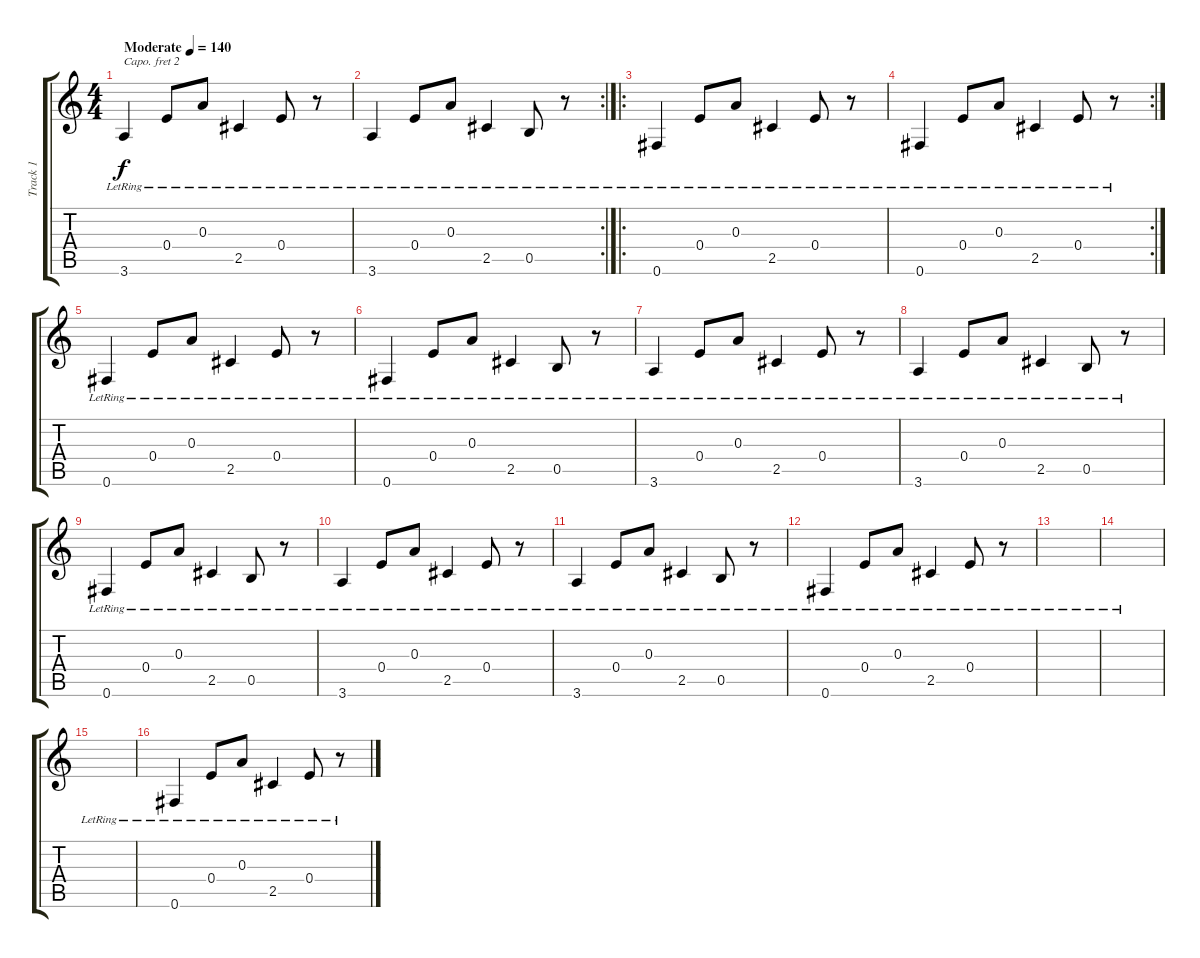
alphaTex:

\track ("Track 1" "Track 1") {instrument acousticguitarsteel}
\staff {score tabs}
\capo 2
\tuning (E4 B3 G3 D3 A2 E2) {hide}
\ts (4 4)
\tempo (140 "Moderate")
\clef g2
\ks c
3.6{lr}.4{dy f instrument acousticguitarsteel} 0.4{lr}.8 0.3{lr}.8 2.5{lr}.4 0.4{lr}.8 r.8 |
\rc 2
3.6{lr}.4 0.4{lr}.8 0.3{lr}.8 2.5{lr}.4 0.5{lr}.8 r.8 |
\ro
0.6{lr}.4 0.4{lr}.8 0.3{lr}.8 2.5{lr}.4 0.4{lr}.8 r.8 |
\rc 2
0.6{lr}.4 0.4{lr}.8 0.3{lr}.8 2.5{lr}.4 0.4{lr}.8 r.8 |
0.6{lr}.4 0.4{lr}.8 0.3{lr}.8 2.5{lr}.4 0.4{lr}.8 r.8 |
0.6{lr}.4 0.4{lr}.8 0.3{lr}.8 2.5{lr}.4 0.5{lr}.8 r.8 |
3.6{lr}.4 0.4{lr}.8 0.3{lr}.8 2.5{lr}.4 0.4{lr}.8 r.8 |
3.6{lr}.4 0.4{lr}.8 0.3{lr}.8 2.5{lr}.4 0.5{lr}.8 r.8 |
0.6{lr}.4 0.4{lr}.8 0.3{lr}.8 2.5{lr}.4 0.5{lr}.8 r.8 |
3.6{lr}.4 0.4{lr}.8 0.3{lr}.8 2.5{lr}.4 0.4{lr}.8 r.8 |
3.6{lr}.4 0.4{lr}.8 0.3{lr}.8 2.5{lr}.4 0.5{lr}.8 r.8 |
0.6{lr}.4 0.4{lr}.8 0.3{lr}.8 2.5{lr}.4 0.4{lr}.8 r.8 |
|
|
|
0.6{lr}.4 0.4{lr}.8 0.3{lr}.8 2.5{lr}.4 0.4{lr}.8 r.8
